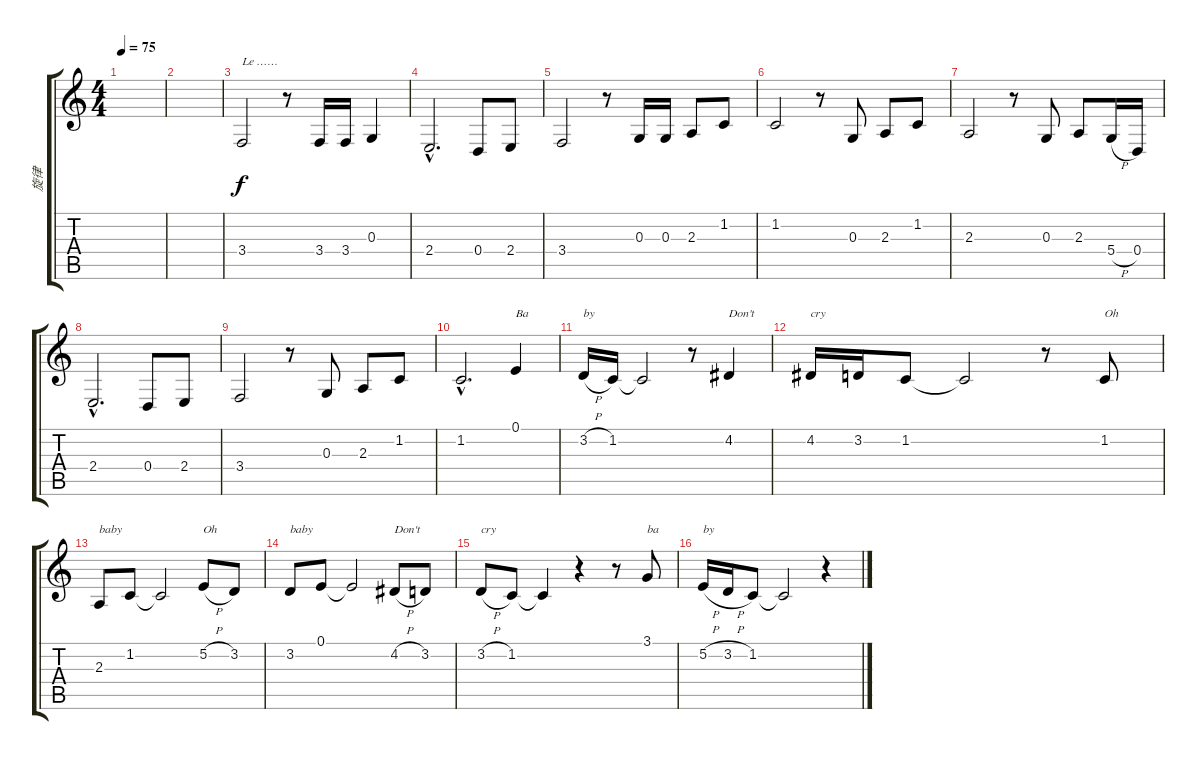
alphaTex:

\track ("旋律" "旋律") {instrument sopranosax}
\staff {score tabs}
\tuning (E4 B3 G3 D3 A2 E2) {hide}
\ts (4 4)
\tempo 75
\clef g2
\ks c
|
|
3.4.2{txt "Le ……"} r.8 3.4.16 3.4.16 0.3.4 |
2.4{hac}.2{d} 0.4.8 2.4.8 |
3.4.2 r.8 0.3.16 0.3.16 2.3.8 1.2.8 |
1.2.2 r.8 0.3.8 2.3.8 1.2.8 |
2.3.2 r.8 0.3.8 2.3.8 5.4{h}.16 0.4.16 |
2.4{hac}.2{d} 0.4.8 2.4.8 |
3.4.2 r.8 0.3.8 2.3.8 1.2.8 |
1.2{hac}.2{d} 0.1.4{txt "Ba"} |
3.2{h}.16{txt "by "} 1.2.16 1.2{t}.2 r.8 4.2.4{txt "Don't"} |
4.2.16{txt "cry"} 3.2.16 1.2.8 1.2{t}.2 r.8 1.2.8{txt "Oh"} |
2.3.8{txt "baby"} 1.2.8 1.2{t}.2 5.2{h}.8{txt "Oh"} 3.2.8 |
3.2.8{txt "baby"} 0.1.8 0.1{t}.2 4.2{h}.8{txt "Don't"} 3.2.8 |
3.2{h}.8{txt "cry "} 1.2.8 1.2{t}.4 r.4 r.8 3.1.8{txt "ba"} |
5.2{h}.16{txt "by "} 3.2{h}.16 1.2.8 1.2{t}.2 r.4
